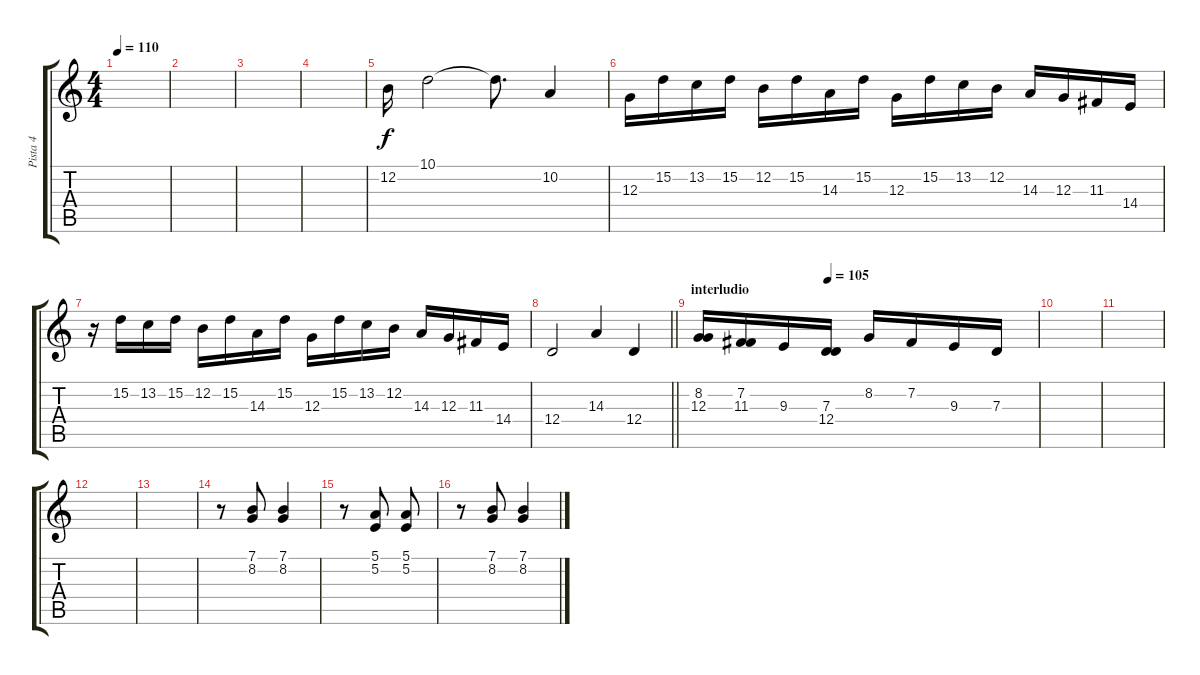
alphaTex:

\track ("Pista 4" "Pista 4") {instrument accordion}
\staff {score tabs}
\tuning (E4 B3 G3 D3 A2 E2) {hide}
\ts (4 4)
\tempo 110
\clef g2
\ks c
|
|
|
|
12.2.16 10.1.2 10.1{t}.8{d} 10.2.4 |
12.3.16 15.2.16 13.2.16 15.2.16 12.2.16 15.2.16 14.3.16 15.2.16 12.3.16 15.2.16 13.2.16 12.2.16 14.3.16 12.3.16 11.3.16 14.4.16 |
r.16 15.2.16 13.2.16 15.2.16 12.2.16 15.2.16 14.3.16 15.2.16 12.3.16 15.2.16 13.2.16 12.2.16 14.3.16 12.3.16 11.3.16 14.4.16 |
\barLineRight lightlight
12.4.2 14.3.4 12.4.4 |
\section ("" "interludio")
\tempo (105 0.375)
(8.2 12.3).16 (7.2 11.3).16 9.3.16 (7.3 12.4).16 8.2.16 7.2.16 9.3.16 7.3.16 |
|
|
|
|
r.8 (7.1 8.2).8{instrument brightacousticpiano} (7.1 8.2).4 |
r.8 (5.1 5.2).8 (5.1 5.2).8 |
r.8 (7.1 8.2).8{instrument brightacousticpiano} (7.1 8.2).4
